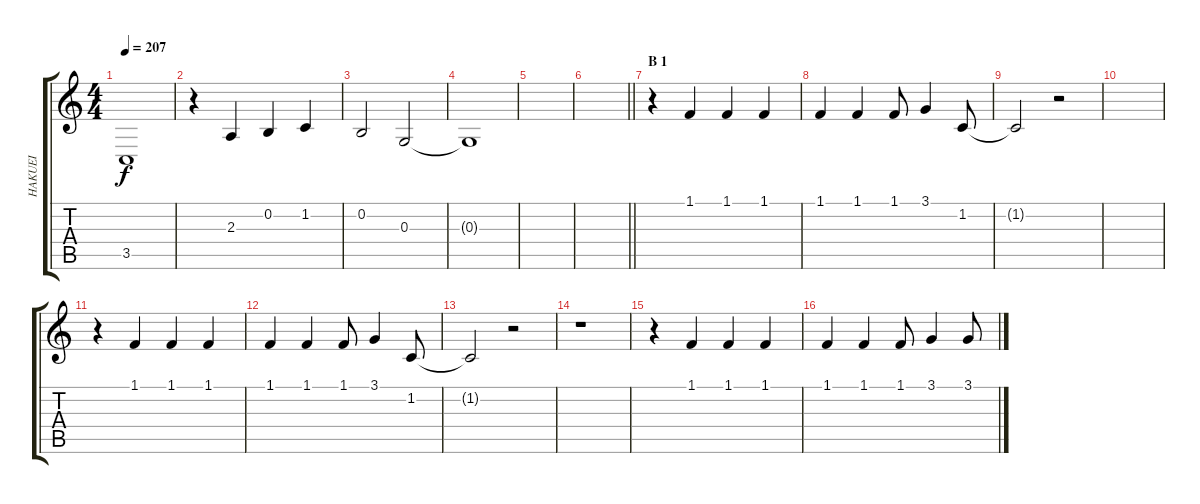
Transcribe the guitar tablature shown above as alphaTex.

\track ("HAKUEI" "HAKUEI") {instrument oboe}
\staff {score tabs}
\tuning (E4 B3 G3 D3 A2 E2) {hide}
\ts (4 4)
\tempo 207
\clef g2
\ks c
3.5{t}.1{dy f} |
r.4 2.3.4 0.2.4 1.2.4 |
0.2.2 0.3.2 |
0.3{t}.1 |
|
\barLineRight lightlight
|
\section ("" "B 1")
r.4 1.1.4 1.1.4 1.1.4 |
1.1.4 1.1.4 1.1.8 3.1.4 1.2.8 |
1.2{t}.2 r.2 |
|
r.4 1.1.4 1.1.4 1.1.4 |
1.1.4 1.1.4 1.1.8 3.1.4 1.2.8 |
1.2{t}.2 r.2 |
r.1 |
r.4 1.1.4 1.1.4 1.1.4 |
1.1.4 1.1.4 1.1.8 3.1.4 3.1.8
